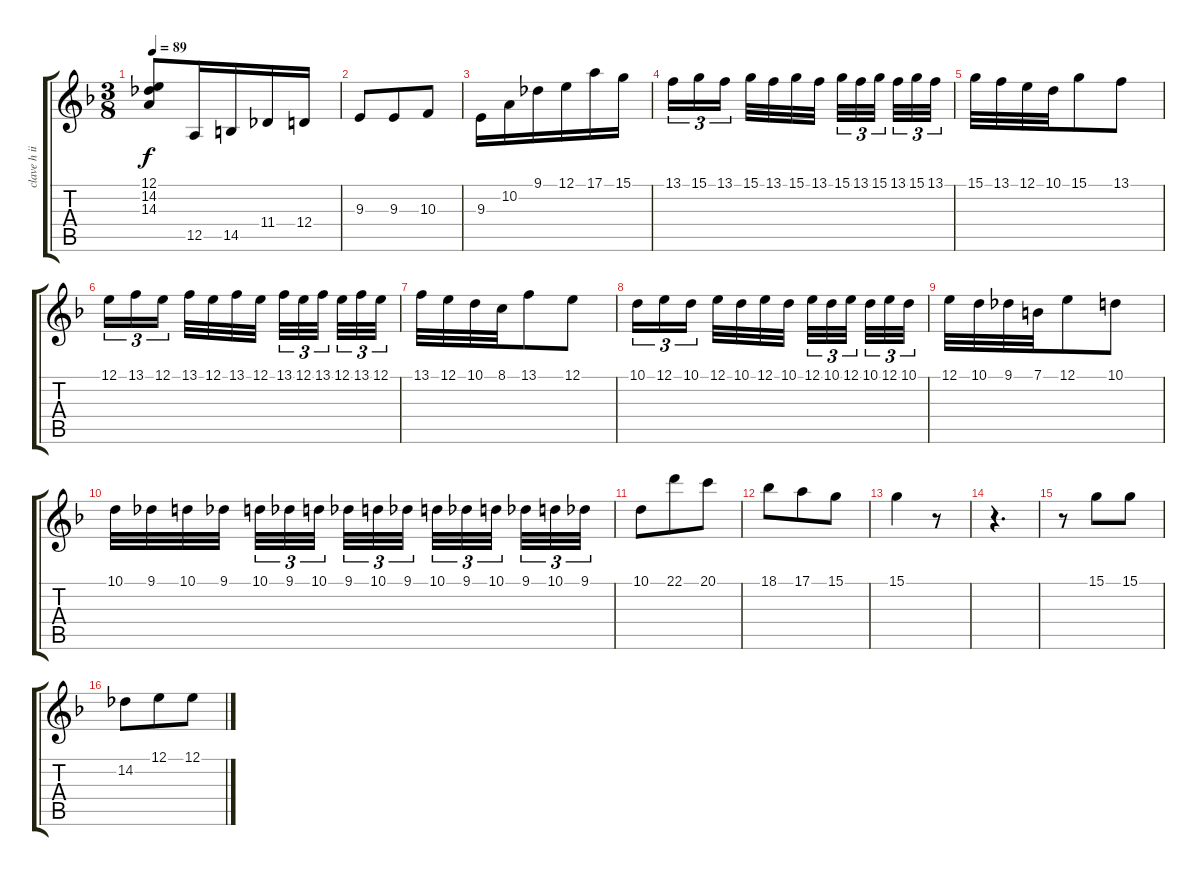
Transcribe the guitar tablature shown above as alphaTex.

\track ("clave h iii" "clave h ii") {instrument harpsichord}
\staff {score tabs}
\tuning (E4 B3 G3 D3 A2 E2) {hide}
\ts (3 8)
\tempo 89
\clef g2
\ks dminor
(12.1 14.2 14.3).8{dy f} 12.5.16 14.5.16 11.4.16 12.4.16 |
9.3.8 9.3.8 10.3.8 |
9.3.16 10.2.16 9.1.16 12.1.16 17.1.16 15.1.16 |
13.1.16{tu (3 2)} 15.1.16{tu (3 2)} 13.1.16{tu (3 2)} 15.1.32 13.1.32 15.1.32 13.1.32 15.1.32{tu (3 2)} 13.1.32{tu (3 2)} 15.1.32{tu (3 2)} 13.1.32{tu (3 2)} 15.1.32{tu (3 2)} 13.1.32{tu (3 2)} |
15.1.32 13.1.32 12.1.32 10.1.32 15.1.8 13.1.8 |
12.1.16{tu (3 2)} 13.1.16{tu (3 2)} 12.1.16{tu (3 2)} 13.1.32 12.1.32 13.1.32 12.1.32 13.1.32{tu (3 2)} 12.1.32{tu (3 2)} 13.1.32{tu (3 2)} 12.1.32{tu (3 2)} 13.1.32{tu (3 2)} 12.1.32{tu (3 2)} |
13.1.32 12.1.32 10.1.32 8.1.32 13.1.8 12.1.8 |
10.1.16{tu (3 2)} 12.1.16{tu (3 2)} 10.1.16{tu (3 2)} 12.1.32 10.1.32 12.1.32 10.1.32 12.1.32{tu (3 2)} 10.1.32{tu (3 2)} 12.1.32{tu (3 2)} 10.1.32{tu (3 2)} 12.1.32{tu (3 2)} 10.1.32{tu (3 2)} |
12.1.32 10.1.32 9.1.32 7.1.32 12.1.8 10.1.8 |
10.1.32 9.1.32 10.1.32 9.1.32 10.1.32{tu (3 2)} 9.1.32{tu (3 2)} 10.1.32{tu (3 2)} 9.1.32{tu (3 2)} 10.1.32{tu (3 2)} 9.1.32{tu (3 2)} 10.1.32{tu (3 2)} 9.1.32{tu (3 2)} 10.1.32{tu (3 2)} 9.1.32{tu (3 2)} 10.1.32{tu (3 2)} 9.1.32{tu (3 2)} |
10.1.8 22.1.8 20.1.8 |
18.1.8 17.1.8 15.1.8 |
15.1.4 r.8 |
r.4{d} |
r.8 15.1.8 15.1.8 |
14.2.8 12.1.8 12.1.8
